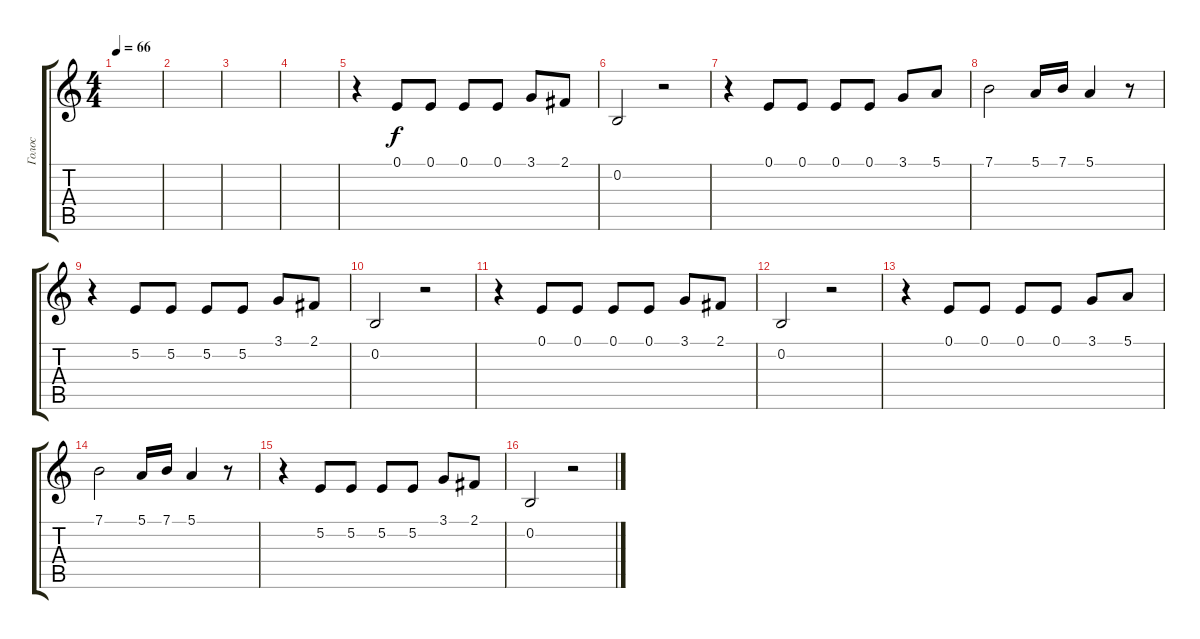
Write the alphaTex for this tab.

\track ("Голос" "Голос") {instrument tenorsax}
\staff {score tabs}
\tuning (E4 B3 G3 D3 A2 E2) {hide}
\ts (4 4)
\tempo 66
\clef g2
\ks c
|
|
|
|
r.4 0.1.8 0.1.8 0.1.8 0.1.8 3.1.8 2.1.8 |
0.2.2 r.2 |
r.4 0.1.8 0.1.8 0.1.8 0.1.8 3.1.8 5.1.8 |
7.1.2 5.1.16 7.1.16 5.1.4 r.8 |
r.4 5.2.8 5.2.8 5.2.8 5.2.8 3.1.8 2.1.8 |
0.2.2 r.2 |
r.4 0.1.8 0.1.8 0.1.8 0.1.8 3.1.8 2.1.8 |
0.2.2 r.2 |
r.4 0.1.8 0.1.8 0.1.8 0.1.8 3.1.8 5.1.8 |
7.1.2 5.1.16 7.1.16 5.1.4 r.8 |
r.4 5.2.8 5.2.8 5.2.8 5.2.8 3.1.8 2.1.8 |
0.2.2 r.2
